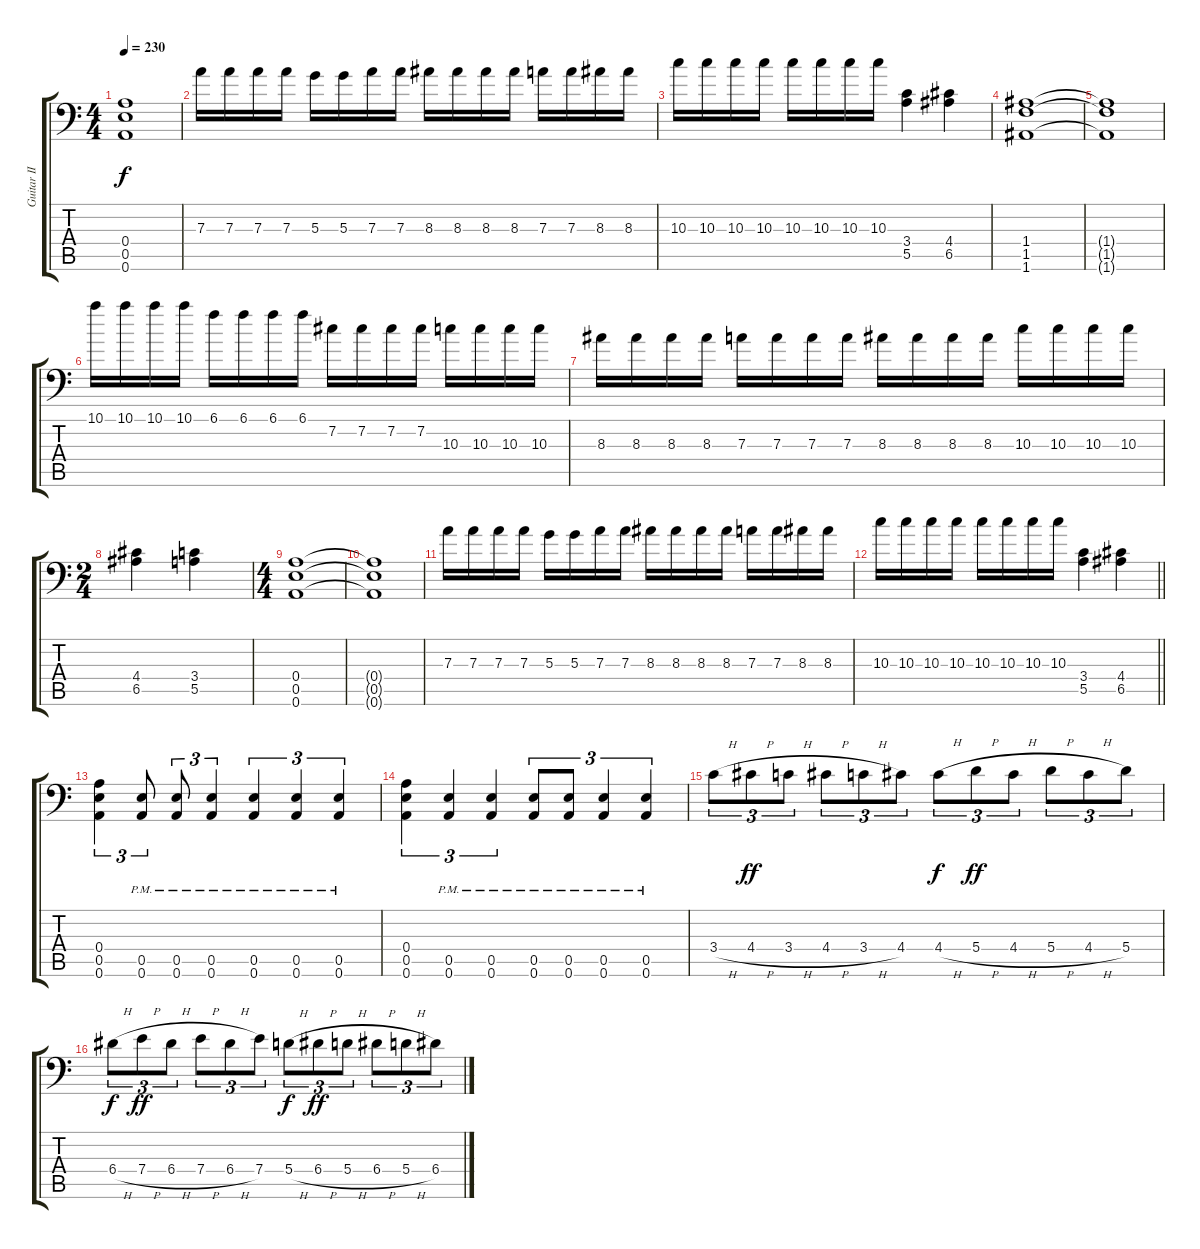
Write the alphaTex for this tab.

\track ("Guitar II" "Guitar II") {instrument distortionguitar}
\staff {score tabs}
\tuning (B3 Gb3 D3 A2 E2 A1) {hide}
\ts (4 4)
\tempo 230
\clef f4
\ks c
(0.4{t} 0.5{t} 0.6{t}).1{dy f} |
7.3.16 7.3.16 7.3.16 7.3.16 5.3.16 5.3.16 7.3.16 7.3.16 8.3.16 8.3.16 8.3.16 8.3.16 7.3.16 7.3.16 8.3.16 8.3.16 |
10.3.16 10.3.16 10.3.16 10.3.16 10.3.16 10.3.16 10.3.16 10.3.16 (3.4 5.5).4 (4.4 6.5).4 |
(1.4 1.5 1.6).1 |
(1.4{t} 1.5{t} 1.6{t}).1 |
10.1.16 10.1.16 10.1.16 10.1.16 6.1.16 6.1.16 6.1.16 6.1.16 7.2.16 7.2.16 7.2.16 7.2.16 10.3.16 10.3.16 10.3.16 10.3.16 |
8.3.16 8.3.16 8.3.16 8.3.16 7.3.16 7.3.16 7.3.16 7.3.16 8.3.16 8.3.16 8.3.16 8.3.16 10.3.16 10.3.16 10.3.16 10.3.16 |
\ts (2 4)
(4.4 6.5).4 (3.4 5.5).4 |
\ts (4 4)
(0.4 0.5 0.6).1 |
(0.4{t} 0.5{t} 0.6{t}).1 |
7.3.16 7.3.16 7.3.16 7.3.16 5.3.16 5.3.16 7.3.16 7.3.16 8.3.16 8.3.16 8.3.16 8.3.16 7.3.16 7.3.16 8.3.16 8.3.16 |
\barLineRight lightlight
10.3.16 10.3.16 10.3.16 10.3.16 10.3.16 10.3.16 10.3.16 10.3.16 (3.4 5.5).4 (4.4 6.5).4 |
\section ("" "")
(0.4 0.5 0.6).4{tu (3 2)} (0.5{pm} 0.6{pm}).8{tu (3 2)} (0.5{pm} 0.6{pm}).8{tu (3 2)} (0.5{pm} 0.6{pm}).4{tu (3 2)} (0.5{pm} 0.6{pm}).4{tu (3 2)} (0.5{pm} 0.6{pm}).4{tu (3 2)} (0.5{pm} 0.6{pm}).4{tu (3 2)} |
(0.4 0.5 0.6).4{tu (3 2)} (0.5{pm} 0.6{pm}).4{tu (3 2)} (0.5{pm} 0.6{pm}).4{tu (3 2)} (0.5{pm} 0.6{pm}).8{tu (3 2)} (0.5{pm} 0.6{pm}).8{tu (3 2)} (0.5{pm} 0.6{pm}).4{tu (3 2)} (0.5{pm} 0.6{pm}).4{tu (3 2)} |
3.4{h}.8{tu (3 2)} 4.4{h}.8{tu (3 2) dy ff} 3.4{h}.8{tu (3 2)} 4.4{h}.8{tu (3 2)} 3.4{h}.8{tu (3 2)} 4.4.8{tu (3 2)} 4.4{h}.8{tu (3 2) dy f} 5.4{h}.8{tu (3 2) dy ff} 4.4{h}.8{tu (3 2)} 5.4{h}.8{tu (3 2)} 4.4{h}.8{tu (3 2)} 5.4.8{tu (3 2)} |
6.4{h}.8{tu (3 2) dy f} 7.4{h}.8{tu (3 2) dy ff} 6.4{h}.8{tu (3 2)} 7.4{h}.8{tu (3 2)} 6.4{h}.8{tu (3 2)} 7.4.8{tu (3 2)} 5.4{h}.8{tu (3 2) dy f} 6.4{h}.8{tu (3 2) dy ff} 5.4{h}.8{tu (3 2)} 6.4{h}.8{tu (3 2)} 5.4{h}.8{tu (3 2)} 6.4.8{tu (3 2)}
